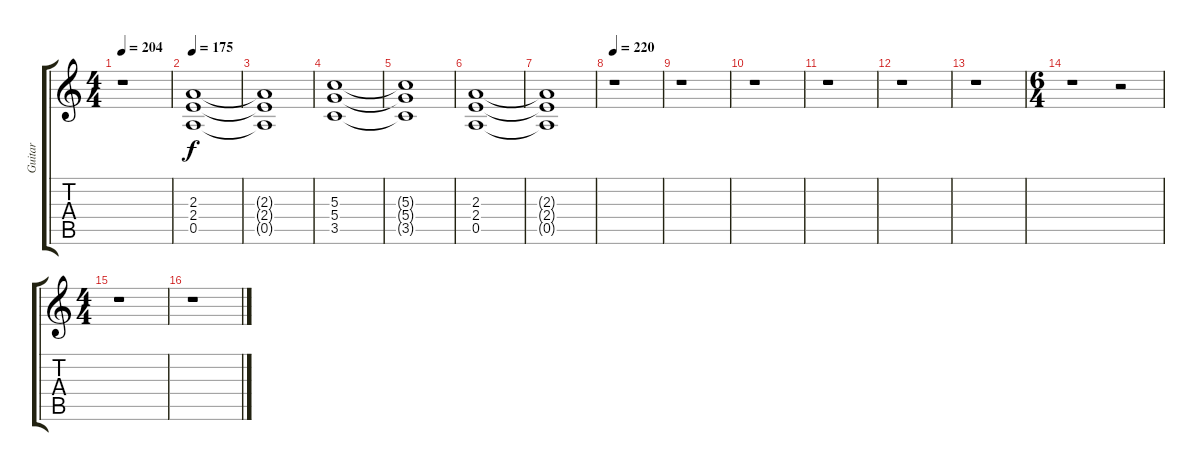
\track ("Guitar" "Guitar") {instrument overdrivenguitar}
\staff {score tabs}
\tuning (E4 B3 G3 D3 A2 E2) {hide}
\ts (4 4)
\tempo 204
\clef g2
\ks c
r.1{dy f} |
\tempo 175
(2.3 2.4 0.5).1 |
(2.3{t} 2.4{t} 0.5{t}).1 |
(5.3 5.4 3.5).1 |
(5.3{t} 5.4{t} 3.5{t}).1 |
(2.3 2.4 0.5).1 |
(2.3{t} 2.4{t} 0.5{t}).1 |
\tempo 220
r.1 |
r.1 |
r.1 |
r.1 |
r.1 |
r.1 |
\ts (6 4)
r.1 r.2 |
\ts (4 4)
r.1 |
r.1
